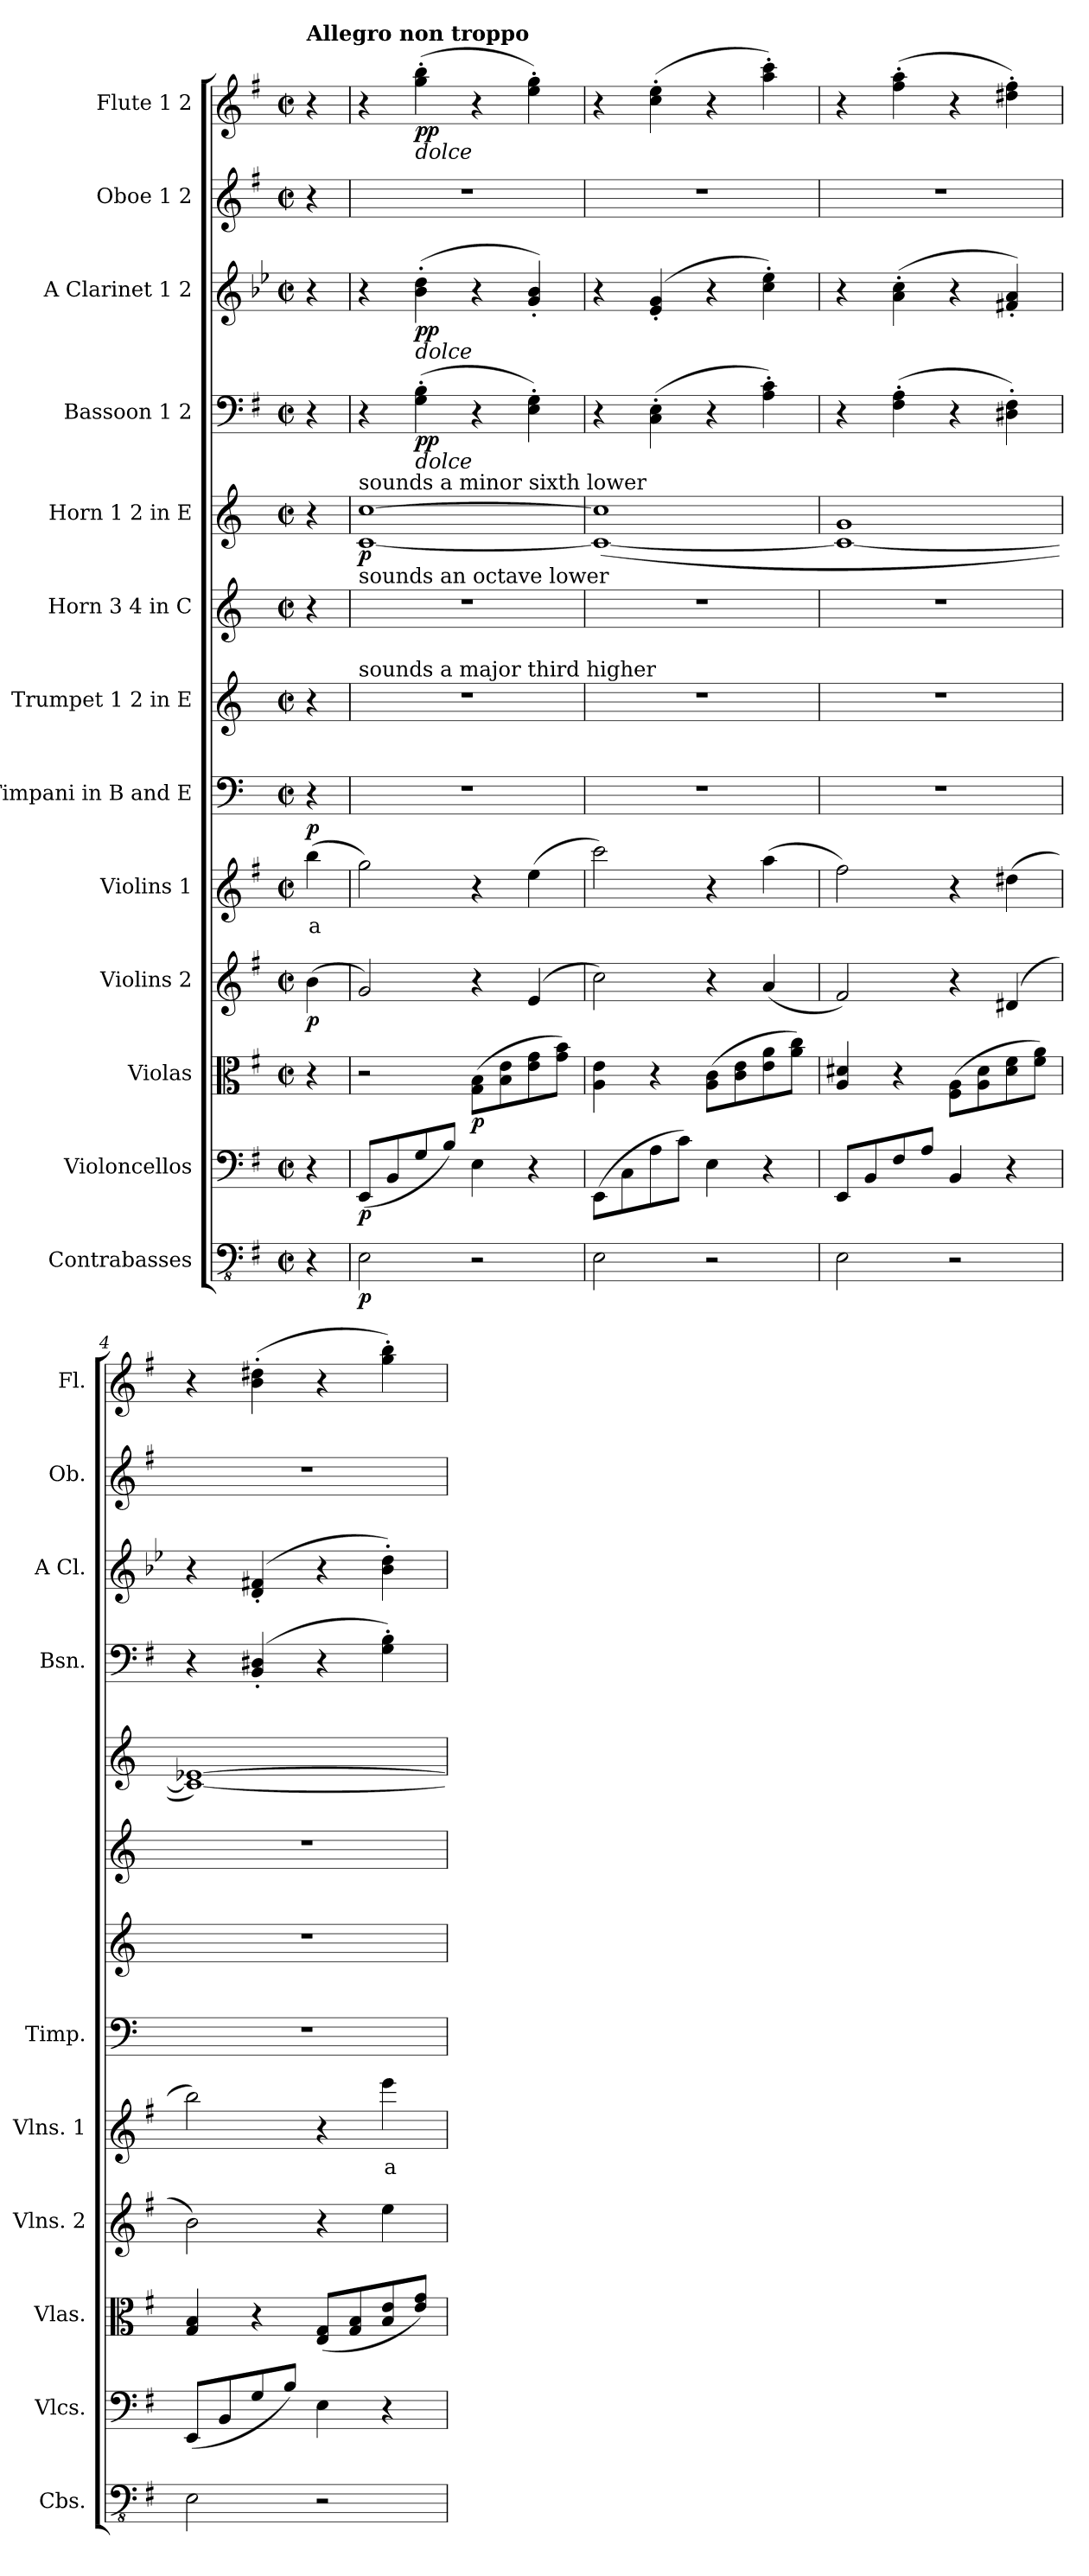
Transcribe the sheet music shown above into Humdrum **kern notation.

**kern	**dynam	**kern	**dynam	**kern	**dynam	**kern	**dynam	**kern	**text	**dynam	**kern	**kern	**kern	**kern	**dynam	**kern	**dynam	**kern	**dynam	**kern	**kern	**dynam
*part13	*part13	*part12	*part12	*part11	*part11	*part10	*part10	*part9	*part9	*part9	*part8	*part7	*part6	*part5	*part5	*part4	*part4	*part3	*part3	*part2	*part1	*part1
*staff13	*staff13	*staff12	*staff12	*staff11	*staff11	*staff10	*staff10	*staff9	*staff9	*staff9	*staff8	*staff7	*staff6	*staff5	*staff5	*staff4	*staff4	*staff3	*staff3	*staff2	*staff1	*staff1
*I"Contrabasses	*	*I"Violoncellos	*	*I"Violas	*	*I"Violins 2	*	*I"Violins 1	*	*	*I"Timpani in B and E	*I"Trumpet 1 2 in E	*I"Horn 3 4  in C	*I"Horn 1 2 in E	*	*I"Bassoon 1 2	*	*I"A Clarinet 1 2	*	*I"Oboe 1 2	*I"Flute 1 2	*
*I'Cbs.	*	*I'Vlcs.	*	*I'Vlas.	*	*I'Vlns. 2	*	*I'Vlns. 1	*	*	*I'Timp.	*	*	*	*	*I'Bsn.	*	*I'A Cl.	*	*I'Ob.	*I'Fl.	*
*clefFv4	*	*clefF4	*	*clefC3	*	*clefG2	*	*clefG2	*	*	*clefF4	*clefG2	*clefG2	*clefG2	*	*clefF4	*	*clefG2	*	*clefG2	*clefG2	*
*	*	*	*	*	*	*	*	*	*	*	*	*ITrd-2c-4	*ITrd7c12	*ITrd5c8	*	*	*	*ITrd2c3	*	*	*	*
*k[f#]	*	*k[f#]	*	*k[f#]	*	*k[f#]	*	*k[f#]	*	*	*k[]	*k[f#c#g#d#]	*k[]	*k[f#c#g#d#]	*	*k[f#]	*	*k[f#]	*	*k[f#]	*k[f#]	*
*M2/2	*	*M2/2	*	*M2/2	*	*M2/2	*	*M2/2	*	*	*M2/2	*M2/2	*M2/2	*M2/2	*	*M2/2	*	*M2/2	*	*M2/2	*M2/2	*
*met(c|)	*	*met(c|)	*	*met(c|)	*	*met(c|)	*	*met(c|)	*	*	*met(c|)	*met(c|)	*met(c|)	*met(c|)	*	*met(c|)	*	*met(c|)	*	*met(c|)	*met(c|)	*
=	=	=	=	=	=	=	=	=	=	=	=	=	=	=	=	=	=	=	=	=	=	=
!	!	!	!	!	!	!	!	!	!	!	!	!	!	!	!	!	!	!	!	!	!LO:TX:a:B:t=Allegro non troppo	!
!	!	!	!	!	!	!	!LO:DY:b	!	!LO:LY:b:color=#FF0000	!LO:DY:b	!	!	!	!	!	!	!	!	!	!	!	!
4r	.	4r	.	4r	.	(>4b\	p	(>4bb\	a	p	4r	4r	4r	4r	.	4r	.	4r	.	4r	4r	.
=1	=1	=1	=1	=1	=1	=1	=1	=1	=1	=1	=1	=1	=1	=1	=1	=1	=1	=1	=1	=1	=1	=1
!	!	!	!	!	!	!	!	!	!	!	!	!	!	!LO:TX:a:t=sounds a  minor sixth lower	!	!	!	!	!	!	!	!
!	!	!	!	!	!	!	!	!	!	!	!	!	!LO:TX:a:t=sounds  an octave lower	!	!	!	!	!	!	!	!	!
!	!	!	!	!	!	!	!	!	!	!	!	!LO:TX:a:t=sounds  a major third higher	!	!	!	!	!	!	!	!	!	!
!	!LO:DY:b	!	!LO:DY:b	!	!	!	!	!	!	!	!	!	!	!	!LO:DY:b	!	!	!	!	!	!	!
2EE\	p	(<8EE/L	p	2r	.	2g/)	.	2gg\)	.	.	1r	1r	1r	[1E [1e	p	4r	.	4r	.	1r	4r	.
.	.	8BB/	.	.	.	.	.	.	.	.	.	.	.	.	.	.	.	.	.	.	.	.
!	!	!	!	!	!	!	!	!	!	!	!	!	!	!	!	!	!	!	!	!	!LO:TX:b:i:t=dolce	!
!	!	!	!	!	!	!	!	!	!	!	!	!	!	!	!	!	!	!LO:TX:b:i:t=dolce	!	!	!	!
!	!	!	!	!	!	!	!	!	!	!	!	!	!	!	!	!LO:TX:b:i:t=dolce	!	!	!	!	!	!
!	!	!	!	!	!	!	!	!	!	!	!	!	!	!	!	!	!LO:DY:b	!	!LO:DY:b	!	!	!LO:DY:b
.	.	8G/	.	.	.	.	.	.	.	.	.	.	.	.	.	(>4G\' 4B\'	pp	(>4g\' 4b\'	pp	.	(>4gg\' 4bb\'	pp
.	.	8B/J)	.	.	.	.	.	.	.	.	.	.	.	.	.	.	.	.	.	.	.	.
!	!	!	!	!	!LO:DY:b	!	!	!	!	!	!	!	!	!	!	!	!	!	!	!	!	!
2r	.	4E\	.	(>8G\ 8B\L	p	4r	.	4r	.	.	.	.	.	.	.	4r	.	4r	.	.	4r	.
.	.	.	.	8B\ 8e\	.	.	.	.	.	.	.	.	.	.	.	.	.	.	.	.	.	.
.	.	4r	.	8e\ 8g\	.	(<4e/	.	(>4ee\	.	.	.	.	.	.	.	4E\' 4G\')	.	4e/' 4g/')	.	.	4ee\' 4gg\')	.
.	.	.	.	8g\ 8b\J)	.	.	.	.	.	.	.	.	.	.	.	.	.	.	.	.	.	.
=2	=2	=2	=2	=2	=2	=2	=2	=2	=2	=2	=2	=2	=2	=2	=2	=2	=2	=2	=2	=2	=2	=2
2EE\	.	(>8EE\L	.	4A\ 4e\	.	2cc\)	.	2ccc\)	.	.	1r	1r	1r	(>1E_ 1e]	.	4r	.	4r	.	1r	4r	.
.	.	8C\	.	.	.	.	.	.	.	.	.	.	.	.	.	.	.	.	.	.	.	.
.	.	8A\	.	4r	.	.	.	.	.	.	.	.	.	.	.	(>4C\' 4E\'	.	(>4c/' 4e/'	.	.	(>4cc\' 4ee\'	.
.	.	8c\J)	.	.	.	.	.	.	.	.	.	.	.	.	.	.	.	.	.	.	.	.
2r	.	4E\	.	(>8A\ 8c\L	.	4r	.	4r	.	.	.	.	.	.	.	4r	.	4r	.	.	4r	.
.	.	.	.	8c\ 8e\	.	.	.	.	.	.	.	.	.	.	.	.	.	.	.	.	.	.
.	.	4r	.	8e\ 8a\	.	(<4a/	.	(>4aa\	.	.	.	.	.	.	.	4A\' 4c\')	.	4a\' 4cc\')	.	.	4aa\' 4ccc\')	.
.	.	.	.	8a\ 8cc\J)	.	.	.	.	.	.	.	.	.	.	.	.	.	.	.	.	.	.
=3	=3	=3	=3	=3	=3	=3	=3	=3	=3	=3	=3	=3	=3	=3	=3	=3	=3	=3	=3	=3	=3	=3
2EE\	.	8EE/L	.	4A/ 4d#X/	.	2f#/)	.	2ff#\)	.	.	1r	1r	1r	1E_ 1B	.	4r	.	4r	.	1r	4r	.
.	.	8BB/	.	.	.	.	.	.	.	.	.	.	.	.	.	.	.	.	.	.	.	.
.	.	8F#/	.	4r	.	.	.	.	.	.	.	.	.	.	.	(>4F#\' 4A\'	.	(>4f#\' 4a\'	.	.	(>4ff#\' 4aa\'	.
.	.	8A/J	.	.	.	.	.	.	.	.	.	.	.	.	.	.	.	.	.	.	.	.
2r	.	4BB/	.	(>8F#\ 8A\L	.	4r	.	4r	.	.	.	.	.	.	.	4r	.	4r	.	.	4r	.
.	.	.	.	8A\ 8d#\	.	.	.	.	.	.	.	.	.	.	.	.	.	.	.	.	.	.
.	.	4r	.	8d#\ 8f#\	.	(<4d#X/	.	(>4dd#X\	.	.	.	.	.	.	.	4D#X\' 4F#\')	.	4d#X/' 4f#/')	.	.	4dd#X\' 4ff#\')	.
.	.	.	.	8f#\ 8a\J)	.	.	.	.	.	.	.	.	.	.	.	.	.	.	.	.	.	.
=4	=4	=4	=4	=4	=4	=4	=4	=4	=4	=4	=4	=4	=4	=4	=4	=4	=4	=4	=4	=4	=4	=4
2EE\	.	(<8EE/L	.	4G/ 4B/	.	2b\)	.	2bb\)	.	.	1r	1r	1r	1E_ [1Gn)	.	4r	.	4r	.	1r	4r	.
.	.	8BB/	.	.	.	.	.	.	.	.	.	.	.	.	.	.	.	.	.	.	.	.
.	.	8G/	.	4r	.	.	.	.	.	.	.	.	.	.	.	(>4BB/' 4D#X/'	.	(>4B/' 4d#X/'	.	.	(>4b\' 4dd#X\'	.
.	.	8B/J)	.	.	.	.	.	.	.	.	.	.	.	.	.	.	.	.	.	.	.	.
2r	.	4E\	.	(<8E/ 8G/L	.	4r	.	4r	.	.	.	.	.	.	.	4r	.	4r	.	.	4r	.
.	.	.	.	8G/ 8B/	.	.	.	.	.	.	.	.	.	.	.	.	.	.	.	.	.	.
!	!	!	!	!	!	!	!	!	!LO:LY:b:color=#FF0000	!	!	!	!	!	!	!	!	!	!	!	!	!
.	.	4r	.	8B/ 8e/	.	4ee\	.	4eee\	a	.	.	.	.	.	.	4G\' 4B\')	.	4g\' 4b\')	.	.	4gg\' 4bb\')	.
.	.	.	.	8e/ 8g/J)	.	.	.	.	.	.	.	.	.	.	.	.	.	.	.	.	.	.
=	=	=	=	=	=	=	=	=	=	=	=	=	=	=	=	=	=	=	=	=	=	=
*-	*-	*-	*-	*-	*-	*-	*-	*-	*-	*-	*-	*-	*-	*-	*-	*-	*-	*-	*-	*-	*-	*-
